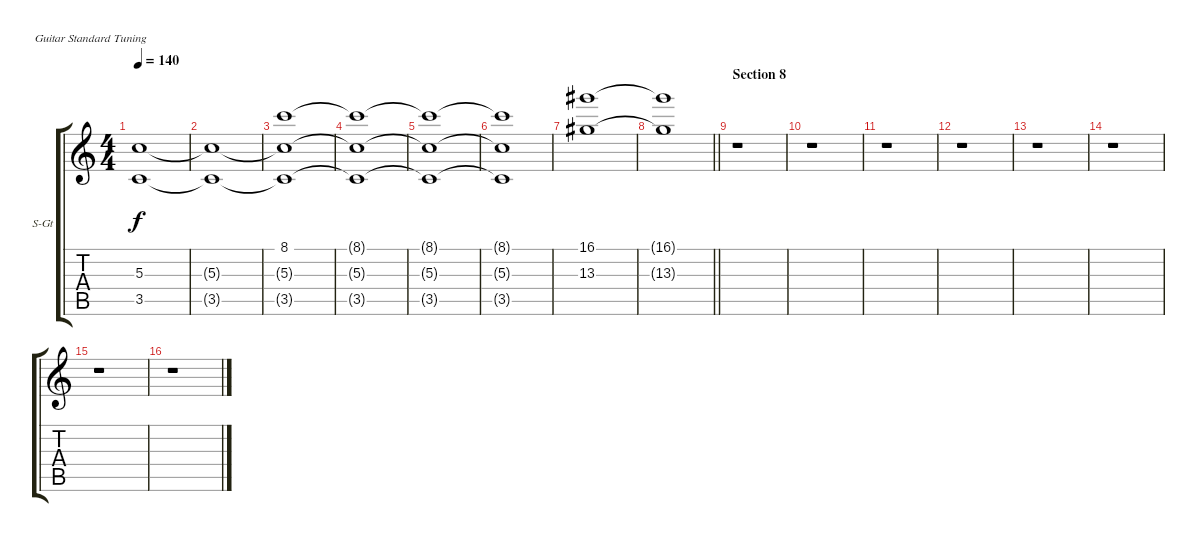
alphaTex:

\bracketExtendMode groupsimilarinstruments
\firstSystemTrackNameOrientation horizontal
\otherSystemsTrackNameOrientation horizontal
\track ("Synth" "S-Gt") {instrument pad2warm}
\staff {score tabs}
\tuning (E4 B3 G3 D3 A2 E2)
\displaytranspose 12
\ts (4 4)
\tempo 140
\clef g2
\ks c
(5.3 3.5).1{dy f} |
(5.3{t} 3.5{t}).1 |
(8.1 5.3{t} 3.5{t}).1 |
(8.1{t} 5.3{t} 3.5{t}).1 |
(8.1{t} 5.3{t} 3.5{t}).1 |
(8.1{t} 5.3{t} 3.5{t}).1 |
(16.1 13.3).1 |
\barLineRight lightlight
(16.1{t} 13.3{t}).1 |
\section ("" "Section 8")
r.1 |
r.1 |
r.1 |
r.1 |
r.1 |
r.1 |
r.1 |
r.1
